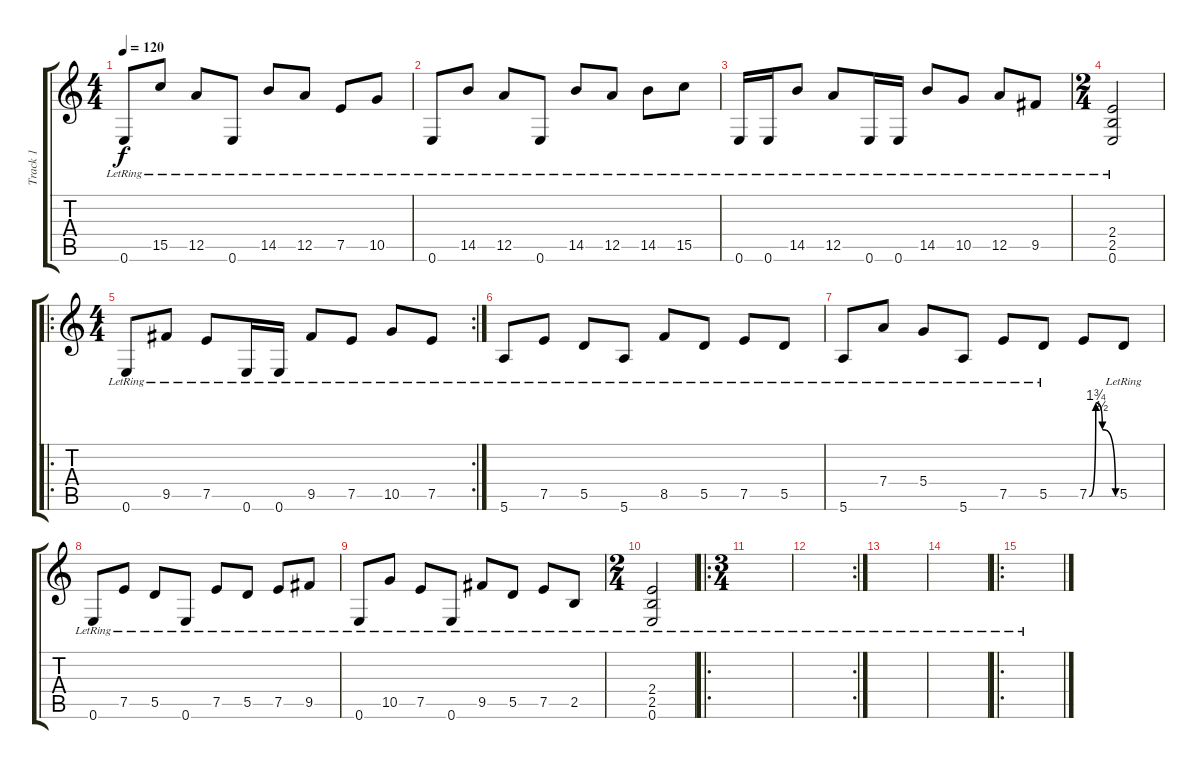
\track ("Track 1" "Track 1") {instrument acousticguitarnylon}
\staff {score tabs}
\tuning (E4 B3 G3 D3 A2 E2) {hide}
\ts (4 4)
\tempo 120
\clef g2
\ks c
0.6{lr}.8{dy f} 15.5{lr}.8 12.5{lr}.8 0.6{lr}.8 14.5{lr}.8 12.5{lr}.8 7.5{lr}.8 10.5{lr}.8 |
0.6{lr}.8 14.5{lr}.8 12.5{lr}.8 0.6{lr}.8 14.5{lr}.8 12.5{lr}.8 14.5{lr}.8 15.5{lr}.8 |
0.6{lr}.16 0.6{lr}.16 14.5{lr}.8 12.5{lr}.8 0.6{lr}.16 0.6{lr}.16 14.5{lr}.8 10.5{lr}.8 12.5{lr}.8 9.5{lr}.8 |
\ts (2 4)
(2.4{lr} 2.5{lr} 0.6{lr}).2 |
\ro
\rc 2
\ts (4 4)
0.6{lr}.8 9.5{lr}.8 7.5{lr}.8 0.6{lr}.16 0.6{lr}.16 9.5{lr}.8 7.5{lr}.8 10.5{lr}.8 7.5{lr}.8 |
5.6{lr}.8 7.5{lr}.8 5.5{lr}.8 5.6{lr}.8 8.5{lr}.8 5.5{lr}.8 7.5{lr}.8 5.5{lr}.8 |
5.6{lr}.8 7.4{lr}.8 5.4{lr}.8 5.6{lr}.8 7.5{lr}.8 5.5{lr}.8 7.5{be (custom 0 0 15 7 30 2 60 0)}.8 5.5{lr}.8 |
0.6{lr}.8 7.5{lr}.8 5.5{lr}.8 0.6{lr}.8 7.5{lr}.8 5.5{lr}.8 7.5{lr}.8 9.5{lr}.8 |
0.6{lr}.8 10.5{lr}.8 7.5{lr}.8 0.6{lr}.8 9.5{lr}.8 5.5{lr}.8 7.5{lr}.8 2.5{lr}.8 |
\ts (2 4)
(2.4{lr} 2.5{lr} 0.6{lr}).2 |
\ro
\ts (3 4)
|
\rc 2
|
|
|
\ro
